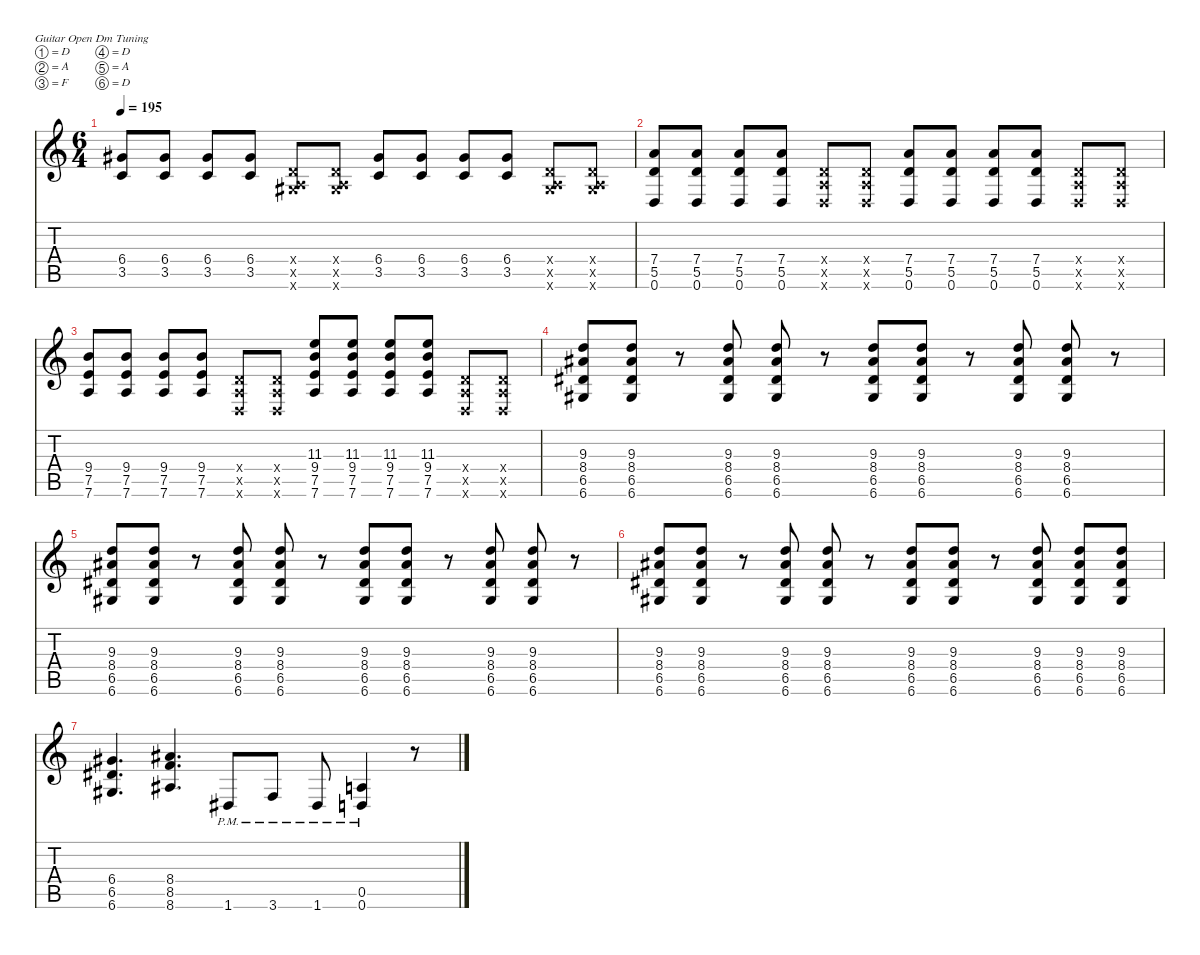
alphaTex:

\defaultSystemsLayout 4
\hideDynamics
\bracketExtendMode nobrackets
\singleTrackTrackNamePolicy hidden
\multiTrackTrackNamePolicy hidden
\firstSystemTrackNameMode fullname
\firstSystemTrackNameOrientation horizontal
\otherSystemsTrackNameOrientation horizontal
\track ("Guitar 1" "dist.guit.") {defaultSystemsLayout 4 mute instrument distortionguitar}
\staff {score tabs}
\tuning (D4 A3 F3 D3 A2 D2)
\ts (6 4)
\tempo 195
\clef g2
\ks c
(6.4{acc #} 3.5).8{dy f beam Up} (6.4{acc #} 3.5).8{beam Up} (6.4{acc #} 3.5).8{beam Up} (6.4{acc #} 3.5).8{beam Up} (0.4{x} 0.5{x} 6.6{x acc #}).8{beam Up} (0.4{x} 0.5{x} 6.6{x acc #}).8{beam Up} (6.4{acc #} 3.5).8{beam Up} (6.4{acc #} 3.5).8{beam Up} (6.4{acc #} 3.5).8{beam Up} (6.4{acc #} 3.5).8{beam Up} (0.4{x} 0.5{x} 6.6{x acc #}).8{beam Up} (0.4{x} 0.5{x} 6.6{x acc #}).8{beam Up} |
(7.4 5.5 0.6).8{beam Up} (7.4 5.5 0.6).8{beam Up} (7.4 5.5 0.6).8{beam Up} (7.4 5.5 0.6).8{beam Up} (0.4{x} 0.5{x} 0.6{x}).8{beam Up} (0.4{x} 0.5{x} 0.6{x}).8{beam Up} (7.4 5.5 0.6).8{beam Up} (7.4 5.5 0.6).8{beam Up} (7.4 5.5 0.6).8{beam Up} (7.4 5.5 0.6).8{beam Up} (0.4{x} 0.5{x} 0.6{x}).8{beam Up} (0.4{x} 0.5{x} 0.6{x}).8{beam Up} |
(9.4 7.5 7.6).8{beam Up} (9.4 7.5 7.6).8{beam Up} (9.4 7.5 7.6).8{beam Up} (9.4 7.5 7.6).8{beam Up} (0.4{x} 0.5{x} 0.6{x}).8{beam Up} (0.4{x} 0.5{x} 0.6{x}).8{beam Up} (11.3 9.4 7.5 7.6).8{beam Up} (11.3 9.4 7.5 7.6).8{beam Up} (11.3 9.4 7.5 7.6).8{beam Up} (11.3 9.4 7.5 7.6).8{beam Up} (0.4{x} 0.5{x} 0.6{x}).8{beam Up} (0.4{x} 0.5{x} 0.6{x}).8{beam Up} |
(9.3 8.4{acc #} 6.5{acc #} 6.6{acc #}).8{beam Up} (9.3 8.4{acc #} 6.5{acc #} 6.6{acc #}).8{beam Up} r.8{beam Up} (9.3 8.4{acc #} 6.5{acc #} 6.6{acc #}).8{beam Up} (9.3 8.4{acc #} 6.5{acc #} 6.6{acc #}).8{dy mf beam Up} r.8{beam Up} (9.3 8.4{acc #} 6.5{acc #} 6.6{acc #}).8{dy f beam Up} (9.3 8.4{acc #} 6.5{acc #} 6.6{acc #}).8{beam Up} r.8{beam Up} (9.3 8.4{acc #} 6.5{acc #} 6.6{acc #}).8{beam Up} (9.3 8.4{acc #} 6.5{acc #} 6.6{acc #}).8{beam Up} r.8{beam Up} |
(9.3 8.4{acc #} 6.5{acc #} 6.6{acc #}).8{beam Up} (9.3 8.4{acc #} 6.5{acc #} 6.6{acc #}).8{beam Up} r.8{beam Up} (9.3 8.4{acc #} 6.5{acc #} 6.6{acc #}).8{beam Up} (9.3 8.4{acc #} 6.5{acc #} 6.6{acc #}).8{dy mf beam Up} r.8{beam Up} (9.3 8.4{acc #} 6.5{acc #} 6.6{acc #}).8{dy f beam Up} (9.3 8.4{acc #} 6.5{acc #} 6.6{acc #}).8{beam Up} r.8{beam Up} (9.3 8.4{acc #} 6.5{acc #} 6.6{acc #}).8{beam Up} (9.3 8.4{acc #} 6.5{acc #} 6.6{acc #}).8{beam Up} r.8{beam Up} |
(9.3 8.4{acc #} 6.5{acc #} 6.6{acc #}).8{beam Up} (9.3 8.4{acc #} 6.5{acc #} 6.6{acc #}).8{beam Up} r.8{beam Up} (9.3 8.4{acc #} 6.5{acc #} 6.6{acc #}).8{beam Up} (9.3 8.4{acc #} 6.5{acc #} 6.6{acc #}).8{dy mf beam Up} r.8{beam Up} (9.3 8.4{acc #} 6.5{acc #} 6.6{acc #}).8{dy f beam Up} (9.3 8.4{acc #} 6.5{acc #} 6.6{acc #}).8{beam Up} r.8{beam Up} (9.3 8.4{acc #} 6.5{acc #} 6.6{acc #}).8{beam Up} (9.3 8.4{acc #} 6.5{acc #} 6.6{acc #}).8{beam Up} (9.3 8.4{acc #} 6.5{acc #} 6.6{acc #}).8{beam Up} |
(6.4{acc #} 6.5{acc #} 6.6{acc #}).4{d beam Up} (8.4{acc #} 8.5 8.6{acc #}).4{d beam Up} 1.6{pm acc #}.8{dy ff beam Up} 3.6{pm}.8{beam Up} 1.6{pm acc #}.8{beam Up} (0.5{pm} 0.6{pm}).4{beam Up} r.8{beam Up}
